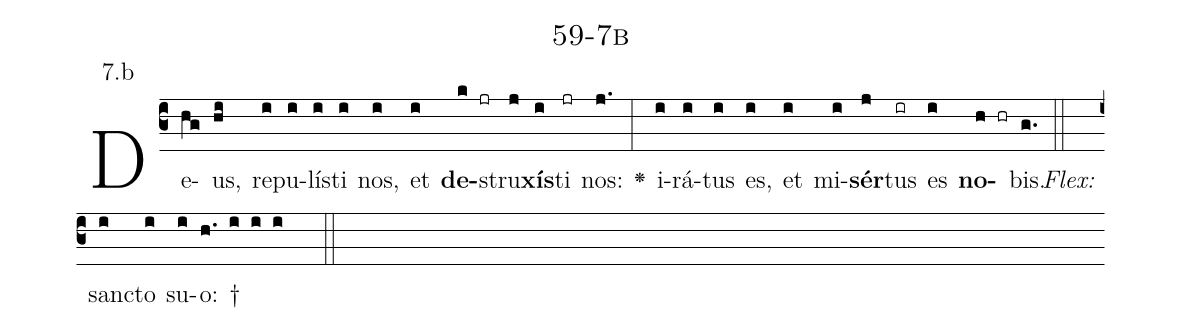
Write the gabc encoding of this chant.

name: 59-7b;
annotation: 7.b;
%%
(c3)De(hg)us,(hi) re(i)pu(i)lís(i)ti(i) nos,(i) et(i) <b>de</b>(k jr)stru(j)<b>xís</b>(i)ti(jr) nos:(j.) <v>\greheightstar</v>(:) i(i)rá(i)tus(i) es,(i) et(i) mi(i)<b>sér</b>(j)tus(ir) es(i) <b>no</b>(h hr)bis.(g.) (::)
<i>Flex:</i>()  sanc(i)to(i) su(i)o: †(h. i i i  ::)

%E(i) u(i) o(j) u(i) a(h) e.(g.) (::)
